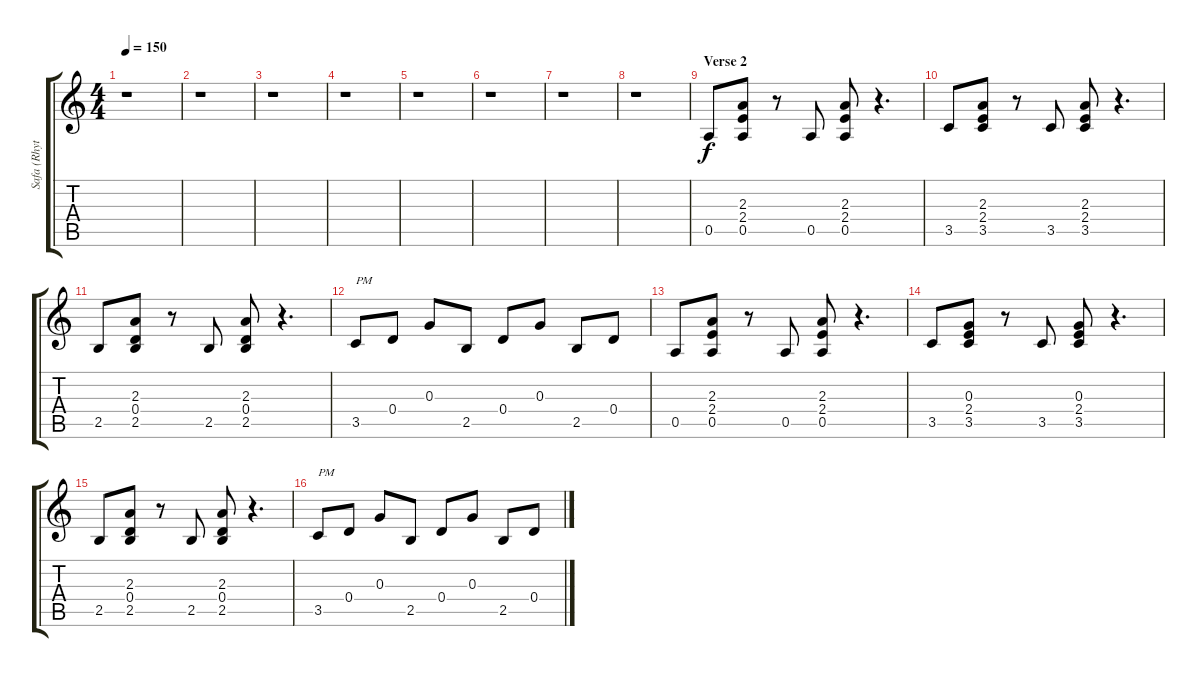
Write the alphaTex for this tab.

\track ("Safa (Rhythm)" "Safa (Rhyt") {instrument distortionguitar}
\staff {score tabs}
\tuning (E4 B3 G3 D3 A2 E2) {hide}
\ts (4 4)
\tempo 150
\clef g2
\ks c
r.1{dy f} |
r.1 |
r.1 |
r.1 |
r.1 |
r.1 |
r.1 |
r.1 |
\section ("" "Verse 2")
0.5.8 (2.3 2.4 0.5).8 r.8 0.5.8 (2.3 2.4 0.5).8 r.4{d} |
3.5.8 (2.3 2.4 3.5).8 r.8 3.5.8 (2.3 2.4 3.5).8 r.4{d} |
2.5.8 (2.3 0.4 2.5).8 r.8 2.5.8 (2.3 0.4 2.5).8 r.4{d} |
3.5.8{txt "PM"} 0.4.8 0.3.8 2.5.8 0.4.8 0.3.8 2.5.8 0.4.8 |
0.5.8 (2.3 2.4 0.5).8 r.8 0.5.8 (2.3 2.4 0.5).8 r.4{d} |
3.5.8 (0.3 2.4 3.5).8 r.8 3.5.8 (0.3 2.4 3.5).8 r.4{d} |
2.5.8 (2.3 0.4 2.5).8 r.8 2.5.8 (2.3 0.4 2.5).8 r.4{d} |
3.5.8{txt "PM"} 0.4.8 0.3.8 2.5.8 0.4.8 0.3.8 2.5.8 0.4.8
